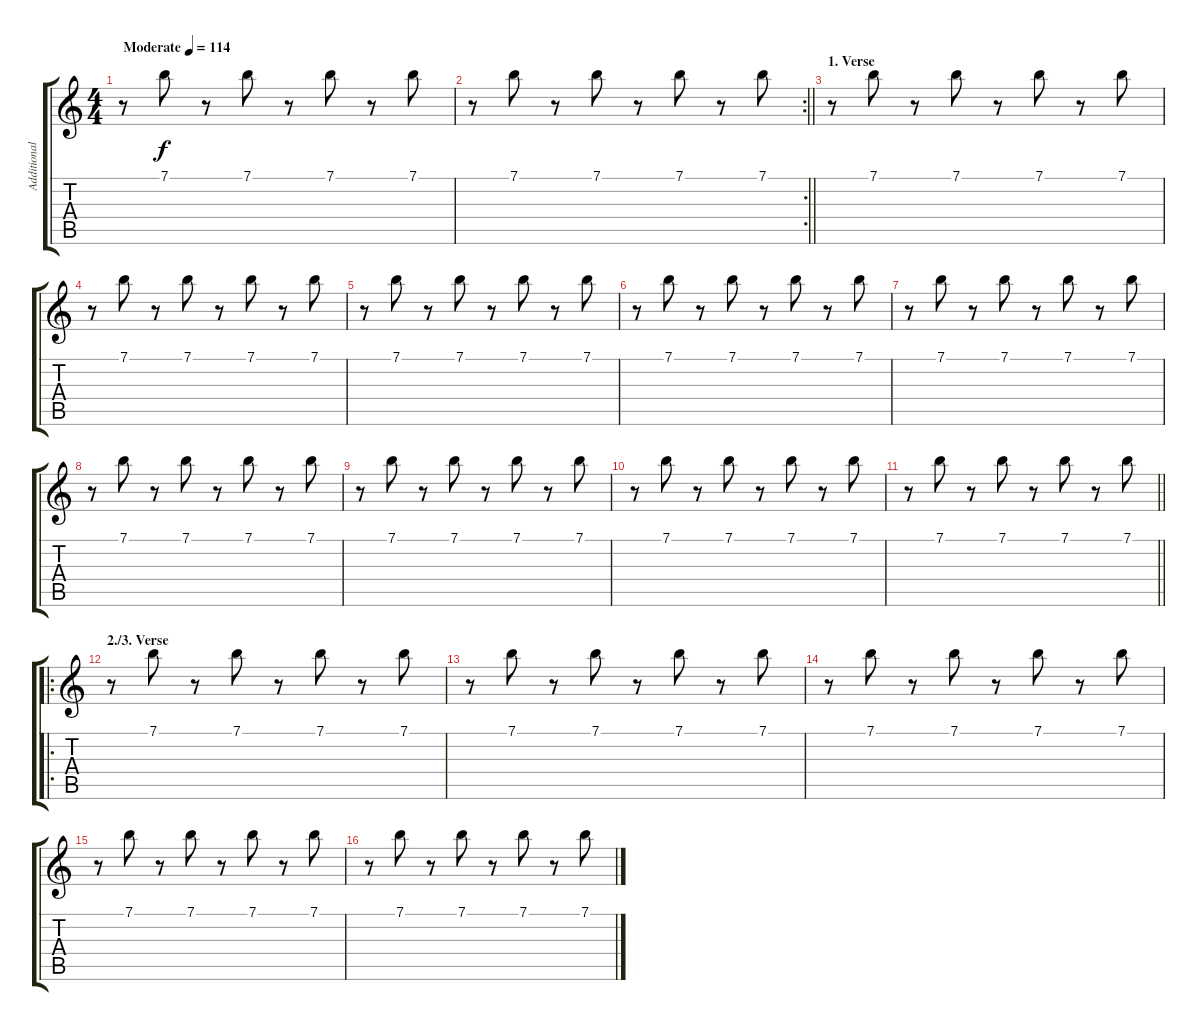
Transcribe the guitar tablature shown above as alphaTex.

\track ("Additional Banjo Note" "Additional") {instrument acousticguitarsteel}
\staff {score tabs}
\tuning (E4 B3 G3 D3 A2 E2) {hide}
\ts (4 4)
\tempo (114 "Moderate")
\clef g2
\ks c
r.8{dy f instrument acousticguitarsteel} 7.1.8 r.8 7.1.8 r.8 7.1.8 r.8 7.1.8 |
\rc 2
\barLineRight lightlight
r.8 7.1.8 r.8 7.1.8 r.8 7.1.8 r.8 7.1.8 |
\section ("" "1. Verse")
r.8 7.1.8 r.8 7.1.8 r.8 7.1.8 r.8 7.1.8 |
r.8 7.1.8 r.8 7.1.8 r.8 7.1.8 r.8 7.1.8 |
r.8 7.1.8 r.8 7.1.8 r.8 7.1.8 r.8 7.1.8 |
r.8 7.1.8 r.8 7.1.8 r.8 7.1.8 r.8 7.1.8 |
r.8 7.1.8 r.8 7.1.8 r.8 7.1.8 r.8 7.1.8 |
r.8 7.1.8 r.8 7.1.8 r.8 7.1.8 r.8 7.1.8 |
r.8 7.1.8 r.8 7.1.8 r.8 7.1.8 r.8 7.1.8 |
r.8 7.1.8 r.8 7.1.8 r.8 7.1.8 r.8 7.1.8 |
\barLineRight lightlight
r.8 7.1.8 r.8 7.1.8 r.8 7.1.8 r.8 7.1.8 |
\ro
\section ("" "2./3. Verse")
r.8 7.1.8 r.8 7.1.8 r.8 7.1.8 r.8 7.1.8 |
r.8 7.1.8 r.8 7.1.8 r.8 7.1.8 r.8 7.1.8 |
r.8 7.1.8 r.8 7.1.8 r.8 7.1.8 r.8 7.1.8 |
r.8 7.1.8 r.8 7.1.8 r.8 7.1.8 r.8 7.1.8 |
r.8 7.1.8 r.8 7.1.8 r.8 7.1.8 r.8 7.1.8
